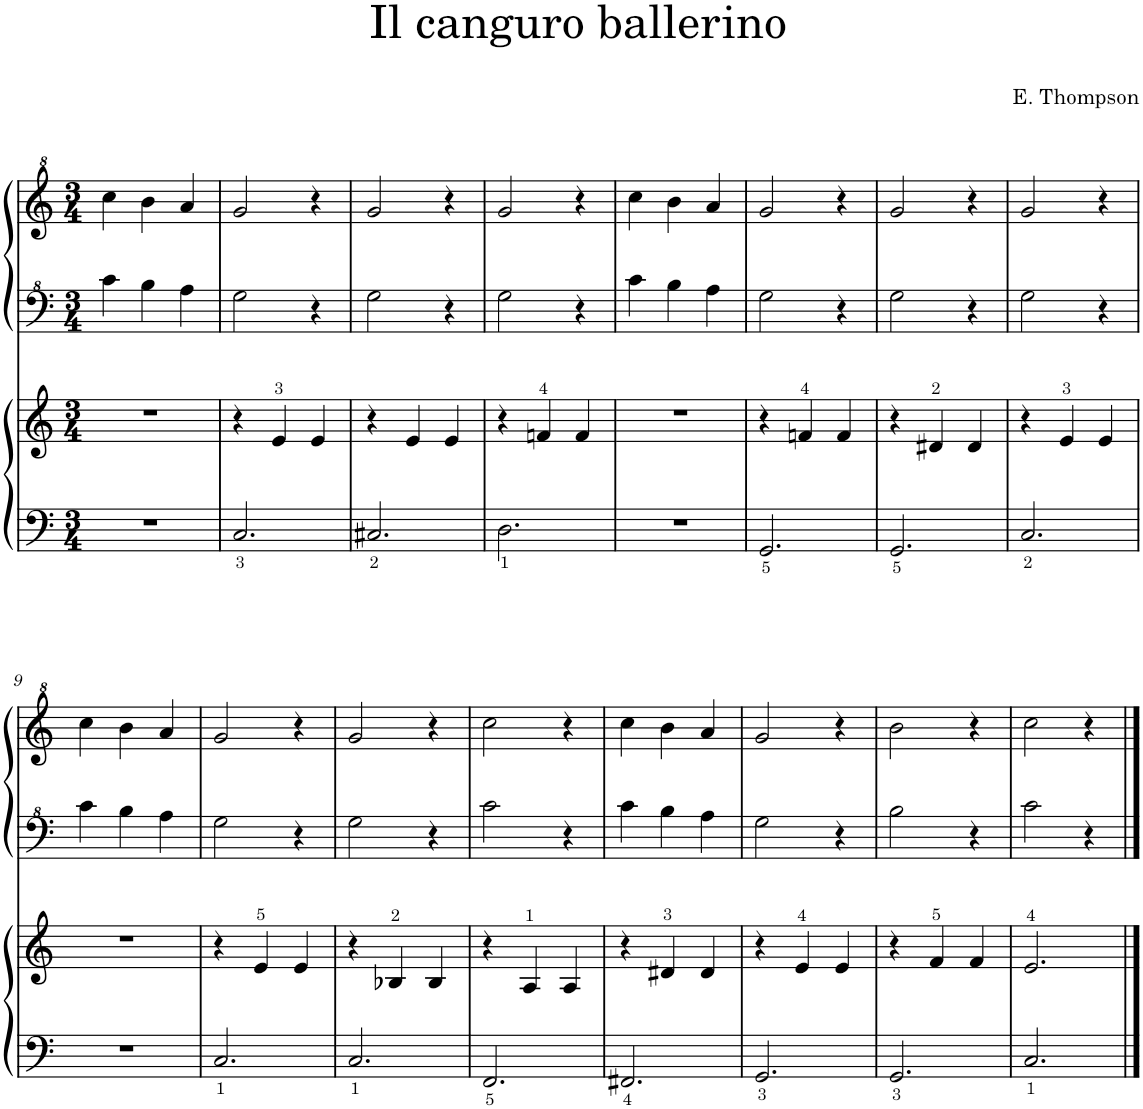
**kern	**kern	**kern	**kern
*part2	*part2	*part1	*part1
*staff4	*staff3	*staff2	*staff1
*I"Piano	*	*I"Piano	*
*I'Pno	*	*I'Pno	*
*clefF4	*clefG2	*clefF^4	*clefG^2
*k[]	*k[]	*k[]	*k[]
*M3/4	*M3/4	*M3/4	*M3/4
=1	=1	=1	=1
2.r	2.r	4cc\	4ccc\
.	.	4b\	4bb\
.	.	4a\	4aa/
=2	=2	=2	=2
2.C/	4r	2g\	2gg/
.	4e/	.	.
.	4e/	4r	4r
=3	=3	=3	=3
2.C#X/	4r	2g\	2gg/
.	4e/	.	.
.	4e/	4r	4r
=4	=4	=4	=4
2.D\	4r	2g\	2gg/
.	4fn/	.	.
.	4f/	4r	4r
=5	=5	=5	=5
2.r	2.r	4cc\	4ccc\
.	.	4b\	4bb\
.	.	4a\	4aa/
=6	=6	=6	=6
2.GG/	4r	2g\	2gg/
.	4fn/	.	.
.	4f/	4r	4r
=7	=7	=7	=7
2.GG/	4r	2g\	2gg/
.	4d#X/	.	.
.	4d#/	4r	4r
=8	=8	=8	=8
2.C/	4r	2g\	2gg/
.	4e/	.	.
.	4e/	4r	4r
!!LO:LB:g=z
=9	=9	=9	=9
2.r	2.r	4cc\	4ccc\
.	.	4b\	4bb\
.	.	4a\	4aa/
=10	=10	=10	=10
2.C/	4r	2g\	2gg/
.	4e/	.	.
.	4e/	4r	4r
=11	=11	=11	=11
2.C/	4r	2g\	2gg/
.	4B-X/	.	.
.	4B-/	4r	4r
=12	=12	=12	=12
2.FF/	4r	2cc\	2ccc\
.	4A/	.	.
.	4A/	4r	4r
=13	=13	=13	=13
2.FF#X/	4r	4cc\	4ccc\
.	4d#X/	4b\	4bb\
.	4d#/	4a\	4aa/
=14	=14	=14	=14
2.GG/	4r	2g\	2gg/
.	4e/	.	.
.	4e/	4r	4r
=15	=15	=15	=15
2.GG/	4r	2b\	2bb\
.	4f/	.	.
.	4f/	4r	4r
=16	=16	=16	=16
2.C/	2.e/	2cc\	2ccc\
.	.	4r	4r
==	==	==	==
*-	*-	*-	*-
